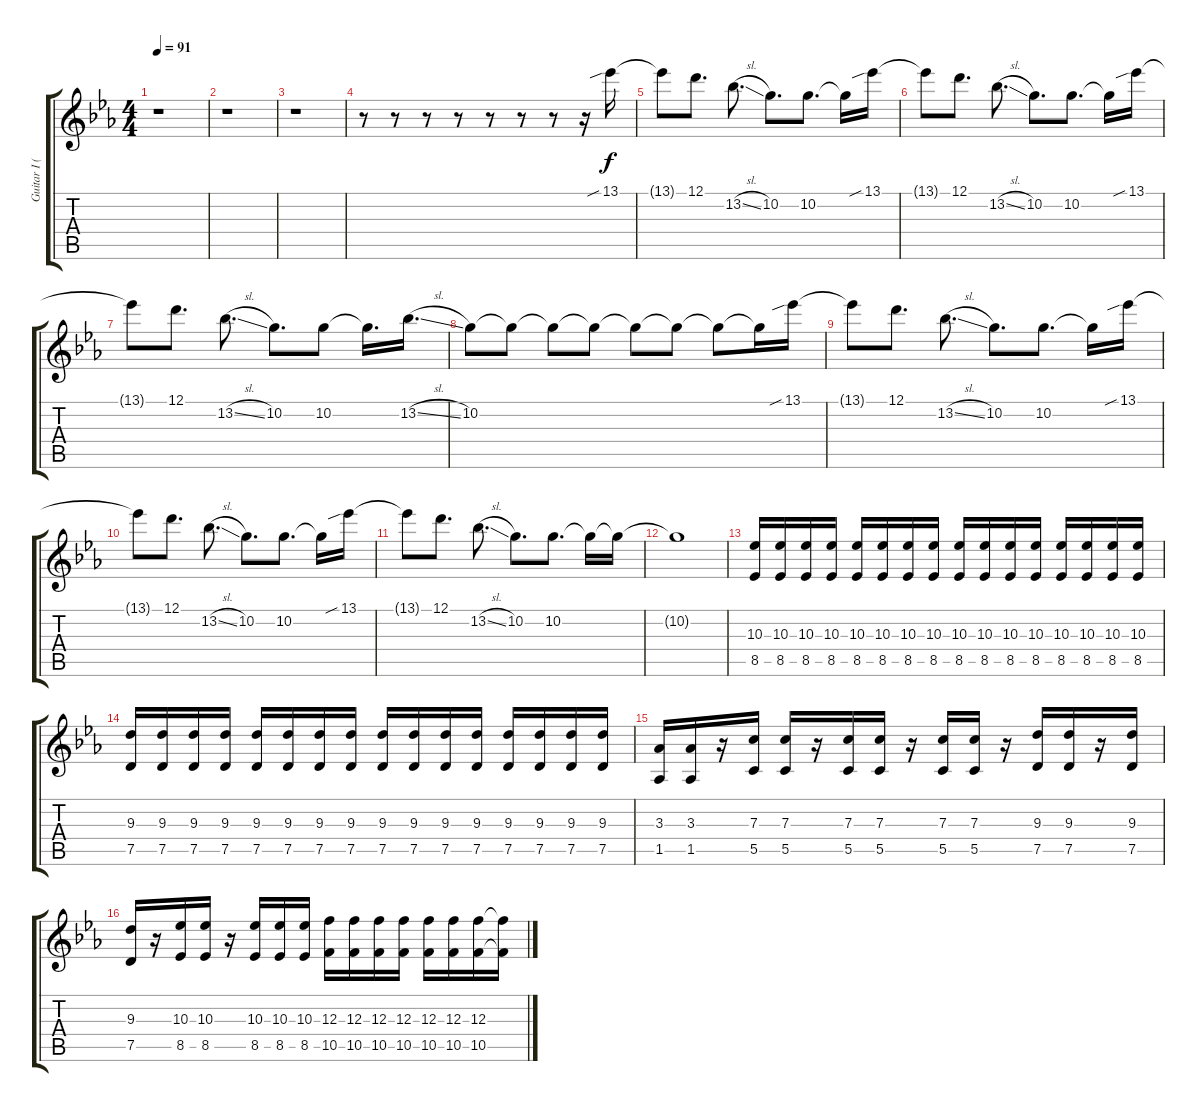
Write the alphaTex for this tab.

\track ("Guitar I (Left)" "Guitar I (") {instrument distortionguitar}
\staff {score tabs}
\tuning (D4 A3 F3 C3 G2 C2) {hide}
\ts (4 4)
\tempo 91
\clef g2
\ks cminor
r.1{dy f} |
r.1 |
r.1 |
r.8 r.8 r.8 r.8 r.8 r.8 r.8 r.16 13.1{sib}.16{volume 13} |
13.1{t}.8 12.1.8{d} 13.2{sl}.8{d} 10.2.8{d} 10.2.8{d} 10.2{t}.16 13.1{sib}.16 |
13.1{t}.8 12.1.8{d} 13.2{sl}.8{d} 10.2.8{d} 10.2.8{d} 10.2{t}.16 13.1{sib}.16 |
13.1{t}.8 12.1.8{d} 13.2{sl}.8{d} 10.2.8{d} 10.2.8 10.2{t}.16{d} 13.2{sl}.16{d} |
10.2.8 10.2{t}.8 10.2{t}.8 10.2{t}.8 10.2{t}.8 10.2{t}.8 10.2{t}.8 10.2{t}.16 13.1{sib}.16 |
13.1{t}.8 12.1.8{d} 13.2{sl}.8{d} 10.2.8{d} 10.2.8{d} 10.2{t}.16 13.1{sib}.16 |
13.1{t}.8 12.1.8{d} 13.2{sl}.8{d} 10.2.8{d} 10.2.8{d} 10.2{t}.16 13.1{sib}.16 |
13.1{t}.8 12.1.8{d} 13.2{sl}.8{d} 10.2.8{d} 10.2.8{d} 10.2{t}.16 10.2{t}.16 |
10.2{t}.1{volume 0} |
(10.3 8.5).16{volume 13} (10.3 8.5).16 (10.3 8.5).16 (10.3 8.5).16 (10.3 8.5).16 (10.3 8.5).16 (10.3 8.5).16 (10.3 8.5).16 (10.3 8.5).16 (10.3 8.5).16 (10.3 8.5).16 (10.3 8.5).16 (10.3 8.5).16 (10.3 8.5).16 (10.3 8.5).16 (10.3 8.5).16 |
(9.3 7.5).16 (9.3 7.5).16 (9.3 7.5).16 (9.3 7.5).16 (9.3 7.5).16 (9.3 7.5).16 (9.3 7.5).16 (9.3 7.5).16 (9.3 7.5).16 (9.3 7.5).16 (9.3 7.5).16 (9.3 7.5).16 (9.3 7.5).16 (9.3 7.5).16 (9.3 7.5).16 (9.3 7.5).16 |
(3.3 1.5).16 (3.3 1.5).16 r.16 (7.3 5.5).16 (7.3 5.5).16 r.16 (7.3 5.5).16 (7.3 5.5).16 r.16 (7.3 5.5).16 (7.3 5.5).16 r.16 (9.3 7.5).16 (9.3 7.5).16 r.16 (9.3 7.5).16 |
(9.3 7.5).16 r.16 (10.3 8.5).16 (10.3 8.5).16 r.16 (10.3 8.5).16 (10.3 8.5).16 (10.3 8.5).16 (12.3 10.5).16 (12.3 10.5).16 (12.3 10.5).16 (12.3 10.5).16 (12.3 10.5).16 (12.3 10.5).16 (12.3 10.5).16 (12.3{t} 10.5{t}).16
